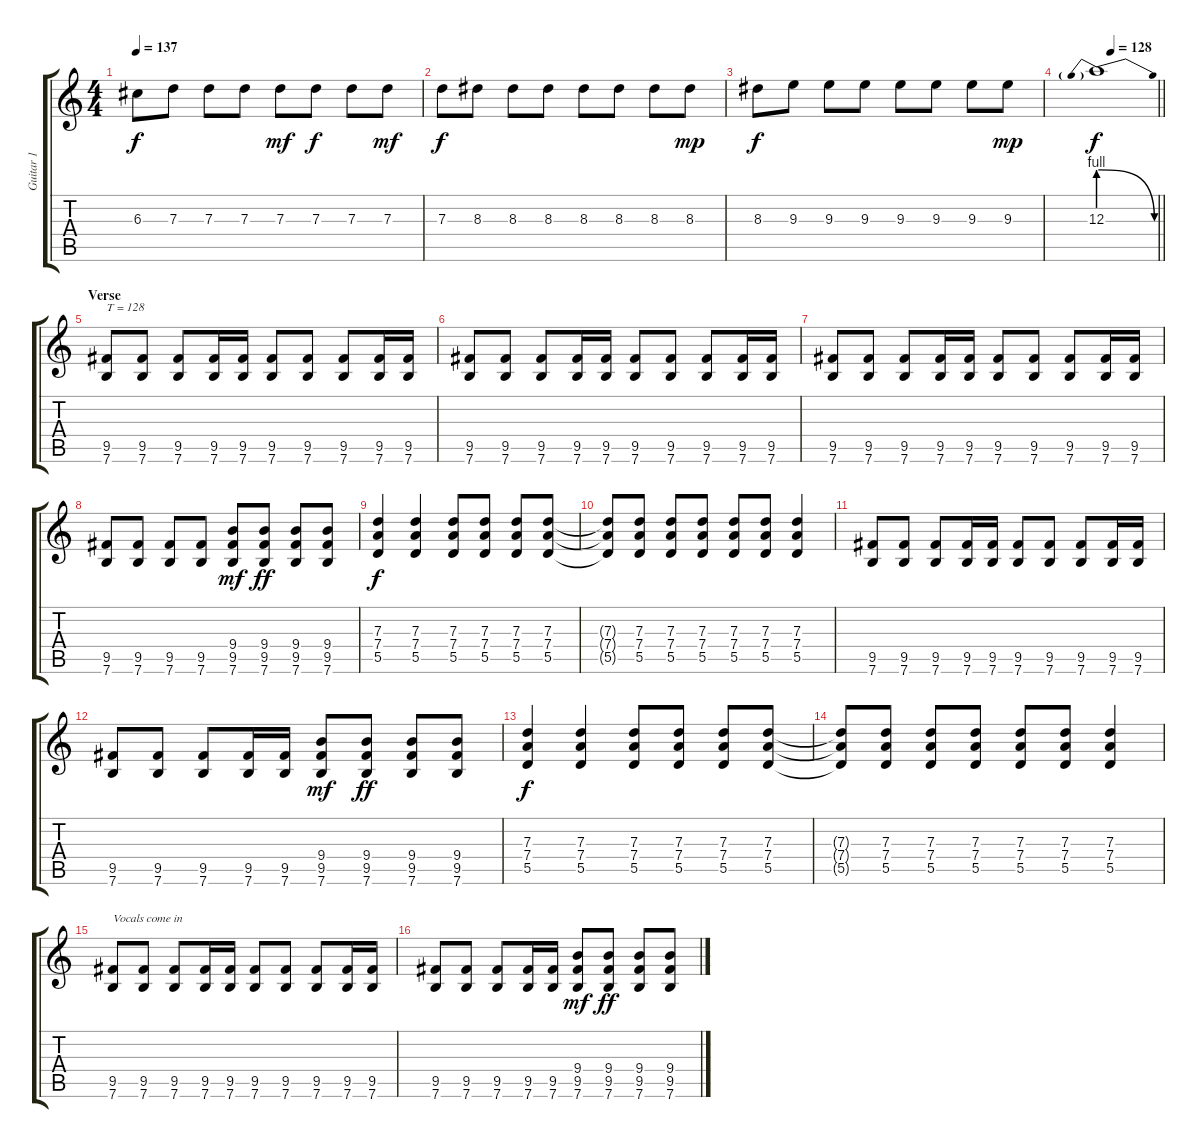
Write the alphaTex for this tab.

\track ("Guitar 1" "Guitar 1") {instrument distortionguitar}
\staff {score tabs}
\tuning (E4 B3 G3 D3 A2 E2) {hide}
\ts (4 4)
\tempo 137
\clef g2
\ks c
6.3.8{dy f} 7.3.8 7.3.8 7.3.8 7.3.8{dy mf} 7.3.8{dy f} 7.3.8 7.3.8{dy mf} |
7.3.8{dy f} 8.3.8 8.3.8 8.3.8 8.3.8 8.3.8 8.3.8 8.3.8{dy mp} |
8.3.8{dy f} 9.3.8 9.3.8 9.3.8 9.3.8 9.3.8 9.3.8 9.3.8{dy mp} |
\tempo (128 0.25)
\barLineRight lightlight
12.3{be (prebendrelease 0 4 60 0)}.1{dy f} |
\section ("" "Verse")
(9.5 7.6).8{txt "T = 128" volume 9 balance 4 instrument electricguitarclean} (9.5 7.6).8 (9.5 7.6).8 (9.5 7.6).16 (9.5 7.6).16 (9.5 7.6).8 (9.5 7.6).8 (9.5 7.6).8 (9.5 7.6).16 (9.5 7.6).16 |
(9.5 7.6).8 (9.5 7.6).8 (9.5 7.6).8 (9.5 7.6).16 (9.5 7.6).16 (9.5 7.6).8 (9.5 7.6).8 (9.5 7.6).8 (9.5 7.6).16 (9.5 7.6).16 |
(9.5 7.6).8 (9.5 7.6).8 (9.5 7.6).8 (9.5 7.6).16 (9.5 7.6).16 (9.5 7.6).8 (9.5 7.6).8 (9.5 7.6).8 (9.5 7.6).16 (9.5 7.6).16 |
(9.5 7.6).8 (9.5 7.6).8 (9.5 7.6).8 (9.5 7.6).8 (9.4 9.5 7.6).8{dy mf} (9.4 9.5 7.6).8{dy ff volume 13} (9.4 9.5 7.6).8 (9.4 9.5 7.6).8 |
(7.3 7.4 5.5).4{dy f instrument distortionguitar} (7.3 7.4 5.5).4 (7.3 7.4 5.5).8 (7.3 7.4 5.5).8 (7.3 7.4 5.5).8 (7.3 7.4 5.5).8 |
(7.3{t} 7.4{t} 5.5{t}).8 (7.3 7.4 5.5).8 (7.3 7.4 5.5).8 (7.3 7.4 5.5).8 (7.3 7.4 5.5).8 (7.3 7.4 5.5).8 (7.3 7.4 5.5).4 |
(9.5 7.6).8{volume 9 instrument electricguitarclean} (9.5 7.6).8 (9.5 7.6).8 (9.5 7.6).16 (9.5 7.6).16 (9.5 7.6).8 (9.5 7.6).8 (9.5 7.6).8 (9.5 7.6).16 (9.5 7.6).16 |
(9.5 7.6).8 (9.5 7.6).8 (9.5 7.6).8 (9.5 7.6).16 (9.5 7.6).16 (9.4 9.5 7.6).8{dy mf} (9.4 9.5 7.6).8{dy ff volume 13} (9.4 9.5 7.6).8 (9.4 9.5 7.6).8 |
(7.3 7.4 5.5).4{dy f instrument distortionguitar} (7.3 7.4 5.5).4 (7.3 7.4 5.5).8 (7.3 7.4 5.5).8 (7.3 7.4 5.5).8 (7.3 7.4 5.5).8 |
(7.3{t} 7.4{t} 5.5{t}).8 (7.3 7.4 5.5).8 (7.3 7.4 5.5).8 (7.3 7.4 5.5).8 (7.3 7.4 5.5).8 (7.3 7.4 5.5).8 (7.3 7.4 5.5).4 |
(9.5 7.6).8{txt "Vocals come in" volume 9 instrument electricguitarclean} (9.5 7.6).8 (9.5 7.6).8 (9.5 7.6).16 (9.5 7.6).16 (9.5 7.6).8 (9.5 7.6).8 (9.5 7.6).8 (9.5 7.6).16 (9.5 7.6).16 |
(9.5 7.6).8 (9.5 7.6).8 (9.5 7.6).8 (9.5 7.6).16 (9.5 7.6).16 (9.4 9.5 7.6).8{dy mf} (9.4 9.5 7.6).8{dy ff volume 13} (9.4 9.5 7.6).8 (9.4 9.5 7.6).8
